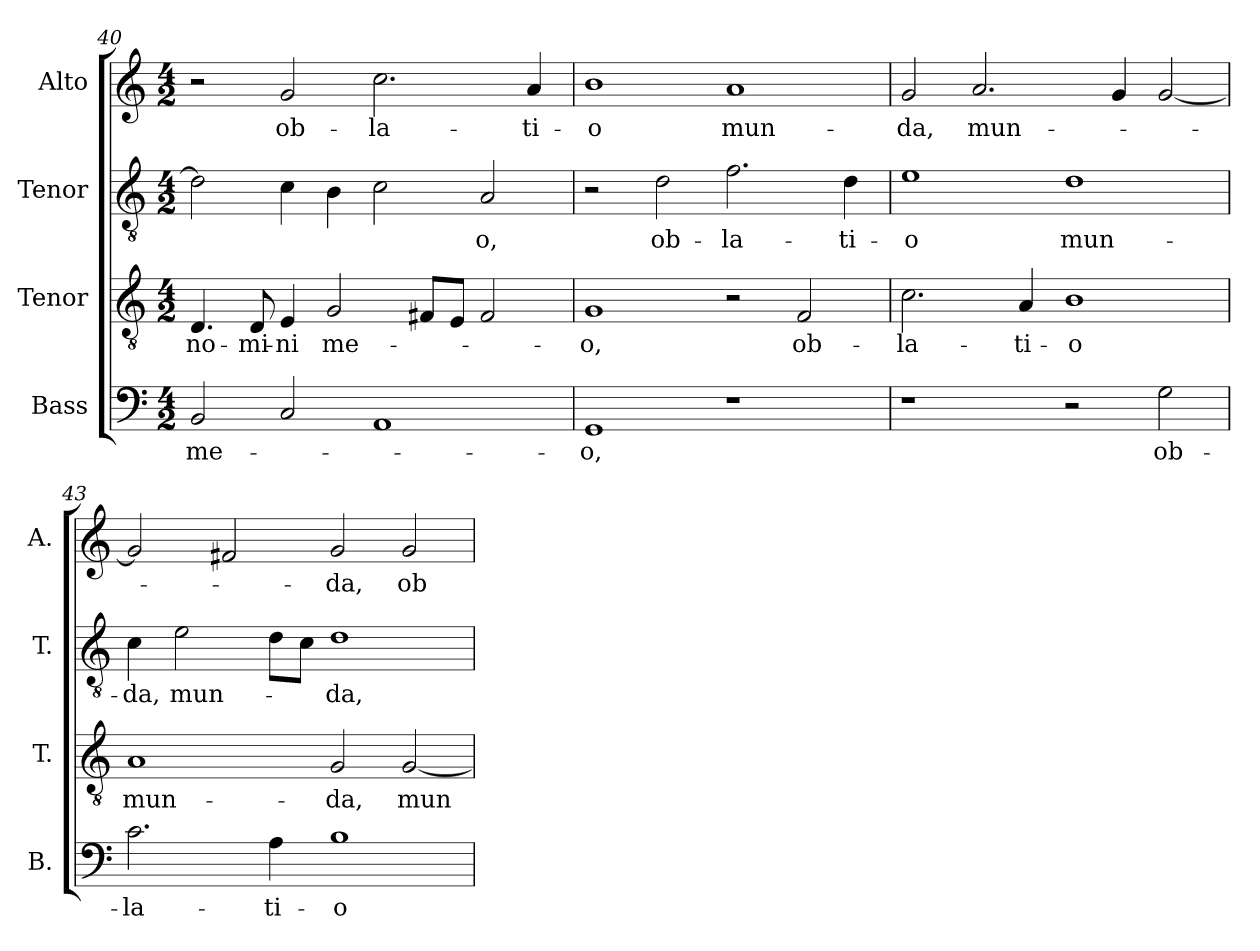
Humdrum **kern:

**kern	**text	**kern	**text	**kern	**text	**kern	**text
*part4	*part4	*part3	*part3	*part2	*part2	*part1	*part1
*staff4	*staff4	*staff3	*staff3	*staff2	*staff2	*staff1	*staff1
*I"Bass	*	*I"Tenor	*	*I"Tenor	*	*I"Alto	*
*I'B.	*	*I'T.	*	*I'T.	*	*I'A.	*
*clefF4	*	*clefGv2	*	*clefGv2	*	*clefG2	*
*	*	*ITrd7c12	*	*ITrd7c12	*	*	*
*k[]	*	*k[]	*	*k[]	*	*k[]	*
*C:	*	*C:	*	*C:	*	*C:	*
*M4/2	*	*M4/2	*	*M4/2	*	*M4/2	*
=40	=40	=40	=40	=40	=40	=40	=40
!	!LO:LY:b:color=#000000	!	!	!	!	!	!
!	!	!	!LO:LY:b:color=#000000	!	!	!	!
2BBi/	me-	4.DDi/	no-	2Di\]	.	2r	.
!	!	!	!LO:LY:b:color=#000000	!	!	!	!
.	.	8DDi/	-mi-	.	.	.	.
!	!	!	!LO:LY:b:color=#000000	!	!	!	!
!	!	!	!	!	!	!	!LO:LY:b:color=#000000
2Ci/	.	4EEi/	-ni	4Ci\	.	2gi/	ob-
!	!	!	!LO:LY:b:color=#000000	!	!	!	!
.	.	2GGi/	me-	4BBi\	.	.	.
!	!	!	!	!	!	!	!LO:LY:b:color=#000000
1AAi	.	.	.	2Ci\	.	2.cci\	-la-
.	.	8FF#Xi/L	.	.	.	.	.
.	.	8EEi/J	.	.	.	.	.
!	!	!	!	!	!LO:LY:b:color=#000000	!	!
.	.	2FF#i/	.	2AAi/	-o,	.	.
!	!	!	!	!	!	!	!LO:LY:b:color=#000000
.	.	.	.	.	.	4ai/	-ti-
=41	=41	=41	=41	=41	=41	=41	=41
!	!LO:LY:b:color=#000000	!	!	!	!	!	!
!	!	!	!LO:LY:b:color=#000000	!	!	!	!
!	!	!	!	!	!	!	!LO:LY:b:color=#000000
1GGi	-o,	1GGi	-o,	2r	.	1bi	-o
!	!	!	!	!	!LO:LY:b:color=#000000	!	!
.	.	.	.	2Di\	ob-	.	.
!	!	!	!	!	!LO:LY:b:color=#000000	!	!
!	!	!	!	!	!	!	!LO:LY:b:color=#000000
1r	.	2r	.	2.Fi\	-la-	1ai	mun-
!	!	!	!LO:LY:b:color=#000000	!	!	!	!
.	.	2FFi/	ob-	.	.	.	.
!	!	!	!	!	!LO:LY:b:color=#000000	!	!
.	.	.	.	4Di\	-ti-	.	.
=42	=42	=42	=42	=42	=42	=42	=42
!	!	!	!LO:LY:b:color=#000000	!	!	!	!
!	!	!	!	!	!LO:LY:b:color=#000000	!	!
!	!	!	!	!	!	!	!LO:LY:b:color=#000000
1r	.	2.Ci\	-la-	1Ei	-o	2gi/	-da,
!	!	!	!	!	!	!	!LO:LY:b:color=#000000
.	.	.	.	.	.	2.ai/	mun-
!	!	!	!LO:LY:b:color=#000000	!	!	!	!
.	.	4AAi/	-ti-	.	.	.	.
!	!	!	!LO:LY:b:color=#000000	!	!	!	!
!	!	!	!	!	!LO:LY:b:color=#000000	!	!
2r	.	1BBi	-o	1Di	mun-	.	.
.	.	.	.	.	.	4gi/	.
!	!LO:LY:b:color=#000000	!	!	!	!	!	!
2Gi\	ob-	.	.	.	.	[2gi/	.
!!LO:LB:g=z
=43	=43	=43	=43	=43	=43	=43	=43
!	!LO:LY:b:color=#000000	!	!	!	!	!	!
!	!	!	!LO:LY:b:color=#000000	!	!	!	!
!	!	!	!	!	!LO:LY:b:color=#000000	!	!
2.ci\	-la-	1AAi	mun-	4Ci\	-da,	2gi/]	.
!	!	!	!	!	!LO:LY:b:color=#000000	!	!
.	.	.	.	2Ei\	mun-	.	.
.	.	.	.	.	.	2f#Xi/	.
!	!LO:LY:b:color=#000000	!	!	!	!	!	!
4Ai\	-ti-	.	.	8Di\L	.	.	.
.	.	.	.	8Ci\J	.	.	.
!	!LO:LY:b:color=#000000	!	!	!	!	!	!
!	!	!	!LO:LY:b:color=#000000	!	!	!	!
!	!	!	!	!	!LO:LY:b:color=#000000	!	!
!	!	!	!	!	!	!	!LO:LY:b:color=#000000
1Bi	-o	2GGi/	-da,	1Di	-da,	2gi/	-da,
!	!	!	!LO:LY:b:color=#000000	!	!	!	!
!	!	!	!	!	!	!	!LO:LY:b:color=#000000
.	.	[2GGi/	mun-	.	.	2gi/	ob-
=	=	=	=	=	=	=	=
*-	*-	*-	*-	*-	*-	*-	*-
